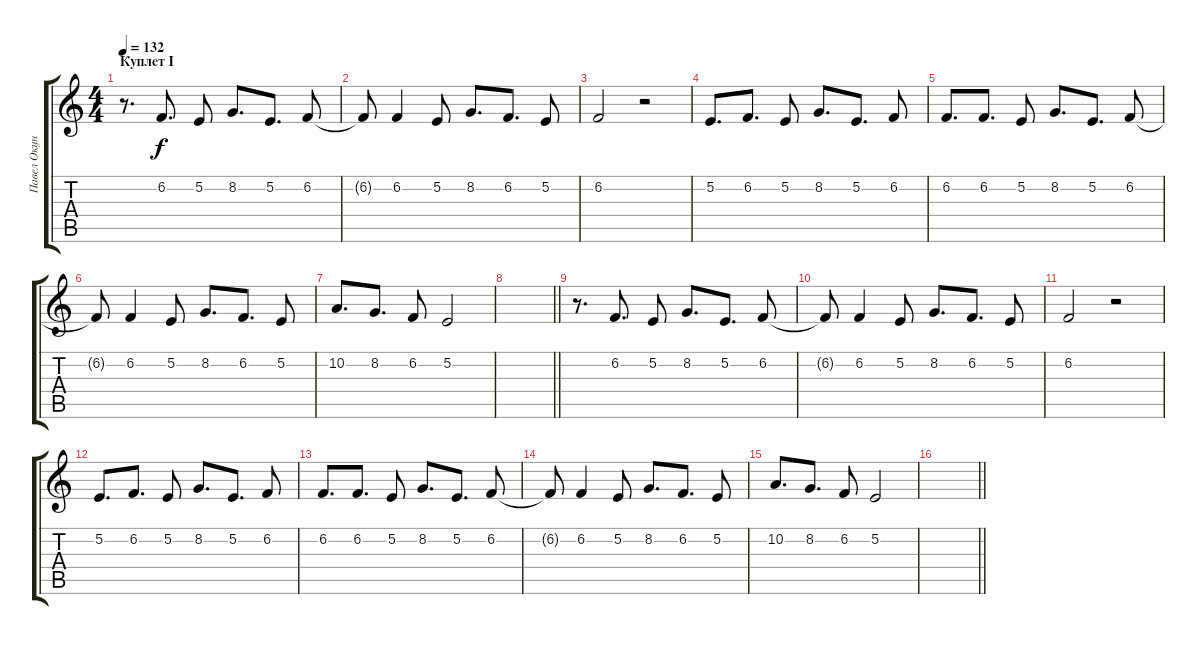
\track ("Павел Окунев" "Павел Окун") {instrument frenchhorn}
\staff {score tabs}
\tuning (E4 B3 G3 D3 A2 E2) {hide}
\ts (4 4)
\section ("" "Куплет I")
\tempo 132
\clef g2
\ks c
r.8{d dy f} 6.2.8{d} 5.2.8 8.2.8{d} 5.2.8{d} 6.2.8 |
6.2{t}.8 6.2.4 5.2.8 8.2.8{d} 6.2.8{d} 5.2.8 |
6.2.2 r.2 |
5.2.8{d} 6.2.8{d} 5.2.8 8.2.8{d} 5.2.8{d} 6.2.8 |
6.2.8{d} 6.2.8{d} 5.2.8 8.2.8{d} 5.2.8{d} 6.2.8 |
6.2{t}.8 6.2.4 5.2.8 8.2.8{d} 6.2.8{d} 5.2.8 |
10.2.8{d} 8.2.8{d} 6.2.8 5.2.2 |
\barLineRight lightlight
|
r.8{d} 6.2.8{d} 5.2.8 8.2.8{d} 5.2.8{d} 6.2.8 |
6.2{t}.8 6.2.4 5.2.8 8.2.8{d} 6.2.8{d} 5.2.8 |
6.2.2 r.2 |
5.2.8{d} 6.2.8{d} 5.2.8 8.2.8{d} 5.2.8{d} 6.2.8 |
6.2.8{d} 6.2.8{d} 5.2.8 8.2.8{d} 5.2.8{d} 6.2.8 |
6.2{t}.8 6.2.4 5.2.8 8.2.8{d} 6.2.8{d} 5.2.8 |
10.2.8{d} 8.2.8{d} 6.2.8 5.2.2 |
\barLineRight lightlight
